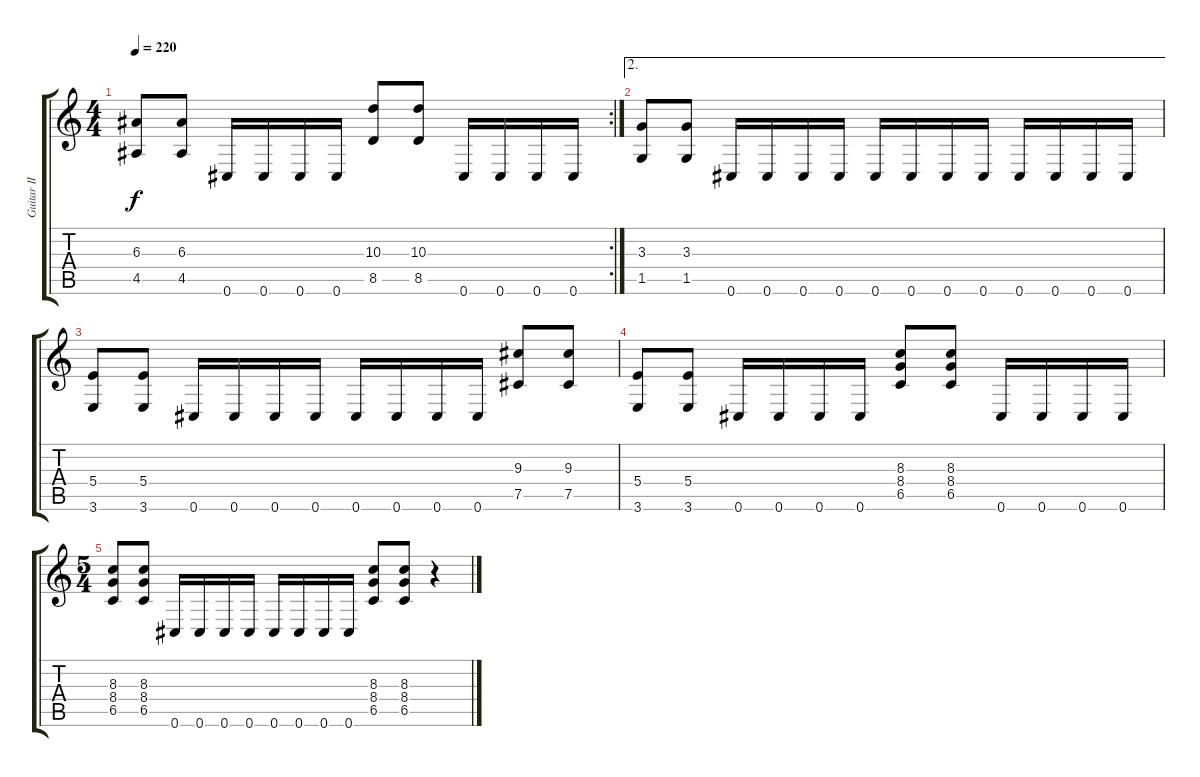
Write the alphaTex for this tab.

\track ("Guitar II [Vogg]" "Guitar II ") {instrument distortionguitar}
\staff {score tabs}
\tuning (Db4 Ab3 E3 B2 Gb2 Db2) {hide}
\rc 2
\ts (4 4)
\tempo 220
\clef g2
\ks c
(6.3 4.5).8{dy f} (6.3 4.5).8 0.6.16 0.6.16 0.6.16 0.6.16 (10.3 8.5).8 (10.3 8.5).8 0.6.16 0.6.16 0.6.16 0.6.16 |
\ae 2
(3.3 1.5).8 (3.3 1.5).8 0.6.16 0.6.16 0.6.16 0.6.16 0.6.16 0.6.16 0.6.16 0.6.16 0.6.16 0.6.16 0.6.16 0.6.16 |
(5.4 3.6).8 (5.4 3.6).8 0.6.16 0.6.16 0.6.16 0.6.16 0.6.16 0.6.16 0.6.16 0.6.16 (9.3 7.5).8 (9.3 7.5).8 |
(5.4 3.6).8 (5.4 3.6).8 0.6.16 0.6.16 0.6.16 0.6.16 (8.3 8.4 6.5).8 (8.3 8.4 6.5).8 0.6.16 0.6.16 0.6.16 0.6.16 |
\ts (5 4)
(8.3 8.4 6.5).8 (8.3 8.4 6.5).8 0.6.16 0.6.16 0.6.16 0.6.16 0.6.16 0.6.16 0.6.16 0.6.16 (8.3 8.4 6.5).8 (8.3 8.4 6.5).8 r.4
